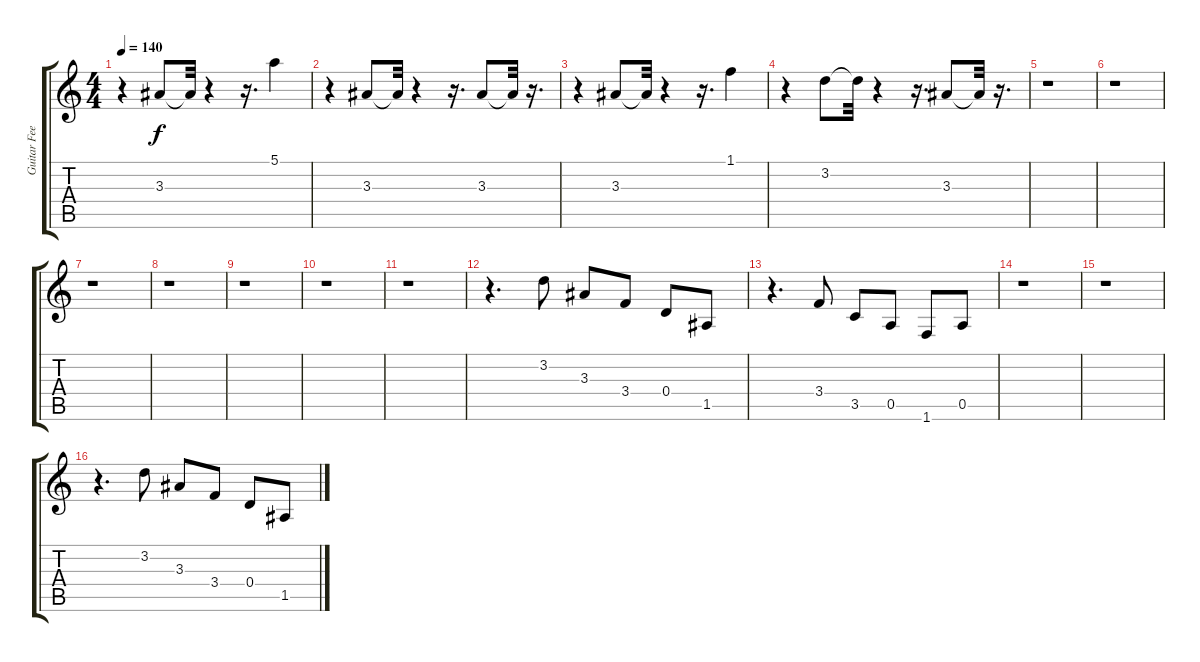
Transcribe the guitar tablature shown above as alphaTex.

\track ("Guitar Feedback" "Guitar Fee") {instrument guitarharmonics}
\staff {score tabs}
\tuning (E4 B3 G3 D3 A2 E2) {hide}
\ts (4 4)
\tempo 140
\clef g2
\ks c
r.4{dy f} 3.3.8 3.3{t}.32 r.4 r.16{d} 5.1.4 |
r.4 3.3.8 3.3{t}.32 r.4 r.16{d} 3.3.8 3.3{t}.32 r.16{d} |
r.4 3.3.8 3.3{t}.32 r.4 r.16{d} 1.1.4 |
r.4 3.2.8 3.2{t}.32 r.4 r.16{d} 3.3.8 3.3{t}.32 r.16{d} |
r.1 |
r.1 |
r.1 |
r.1 |
r.1 |
r.1 |
r.1 |
r.4{d} 3.2.8 3.3.8 3.4.8 0.4.8 1.5.8 |
r.4{d} 3.4.8 3.5.8 0.5.8 1.6.8 0.5.8 |
r.1 |
r.1 |
r.4{d} 3.2.8 3.3.8 3.4.8 0.4.8 1.5.8
